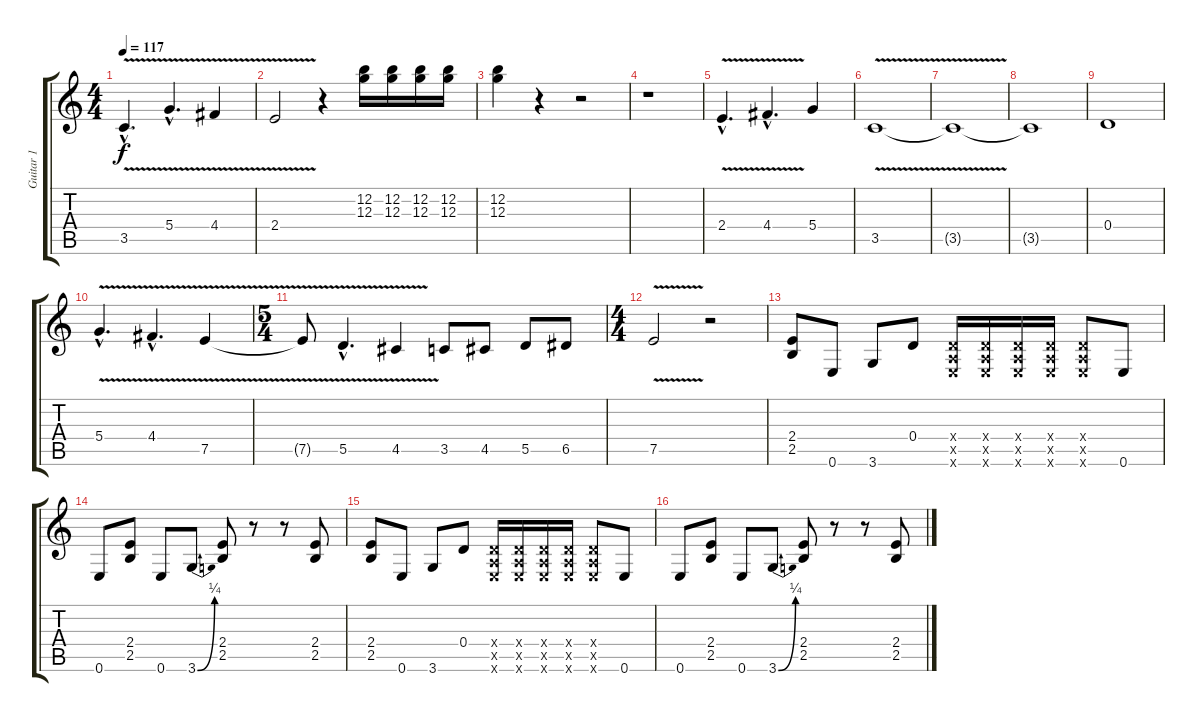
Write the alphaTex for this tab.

\track ("Guitar 1" "Guitar 1") {instrument electricguitarmuted}
\staff {score tabs}
\tuning (E4 B3 G3 D3 A2 E2) {hide}
\ts (4 4)
\tempo 117
\clef g2
\ks c
3.5{v hac}.4{d dy f} 5.4{v hac}.4{d} 4.4{v}.4 |
2.4{v}.2 r.4 (12.2 12.3).16 (12.2 12.3).16 (12.2 12.3).16 (12.2 12.3).16 |
(12.2 12.3).4 r.4 r.2 |
r.1 |
2.4{v hac}.4{d} 4.4{v hac}.4{d} 5.4.4 |
3.5{v}.1 |
3.5{t}.1 |
3.5{t}.1 |
0.4.1 |
5.4{v hac}.4{d} 4.4{v hac}.4{d} 7.5{v}.4 |
\ts (5 4)
7.5{t}.8 5.5{v hac}.4{d} 4.5{v}.4 3.5.8 4.5.8 5.5.8 6.5.8 |
\ts (4 4)
7.5{v}.2 r.2 |
(2.4 2.5).8 0.6.8 3.6.8 0.4.8 (0.4{x} 0.5{x} 0.6{x}).16 (0.4{x} 0.5{x} 0.6{x}).16 (0.4{x} 0.5{x} 0.6{x}).16 (0.4{x} 0.5{x} 0.6{x}).16 (0.4{x} 0.5{x} 0.6{x}).8 0.6.8 |
0.6.8 (2.4 2.5).8 0.6.8 3.6{be (bend 0 0 60 1)}.8 (2.4 2.5).8 r.8 r.8 (2.4 2.5).8 |
(2.4 2.5).8 0.6.8 3.6.8 0.4.8 (0.4{x} 0.5{x} 0.6{x}).16 (0.4{x} 0.5{x} 0.6{x}).16 (0.4{x} 0.5{x} 0.6{x}).16 (0.4{x} 0.5{x} 0.6{x}).16 (0.4{x} 0.5{x} 0.6{x}).8 0.6.8 |
0.6.8 (2.4 2.5).8 0.6.8 3.6{be (bend 0 0 60 1)}.8 (2.4 2.5).8 r.8 r.8 (2.4 2.5).8
